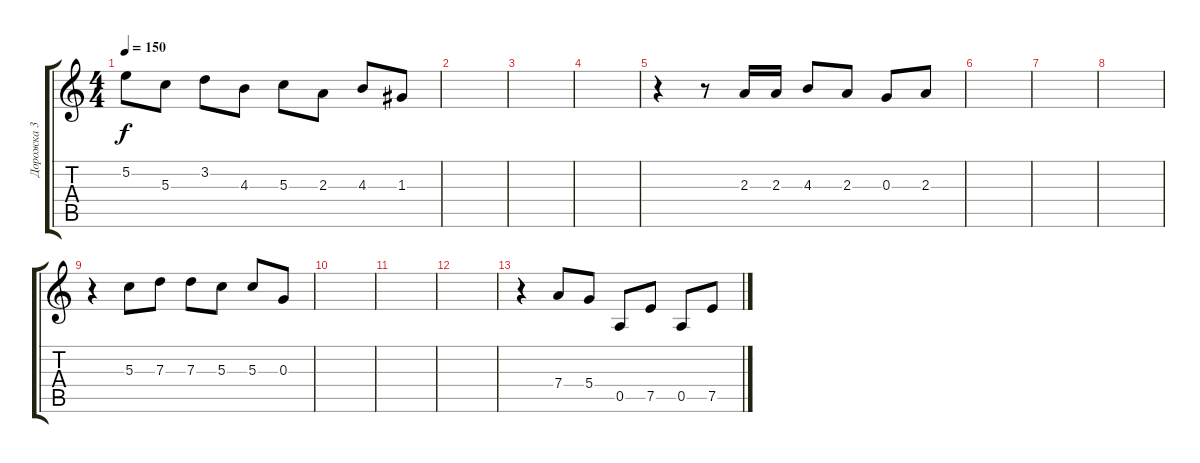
\track ("Дорожка 3" "Дорожка 3") {instrument acousticguitarsteel}
\staff {score tabs}
\tuning (E4 B3 G3 D3 A2 E2) {hide}
\ts (4 4)
\tempo 150
\clef g2
\ks c
5.2.8{dy f} 5.3.8 3.2.8 4.3.8 5.3.8 2.3.8 4.3.8 1.3.8 |
|
|
|
r.4 r.8 2.3.16 2.3.16 4.3.8 2.3.8 0.3.8 2.3.8 |
|
|
|
r.4 5.3.8 7.3.8 7.3.8 5.3.8 5.3.8 0.3.8 |
|
|
|
r.4 7.4.8 5.4.8 0.5.8 7.5.8 0.5.8 7.5.8
